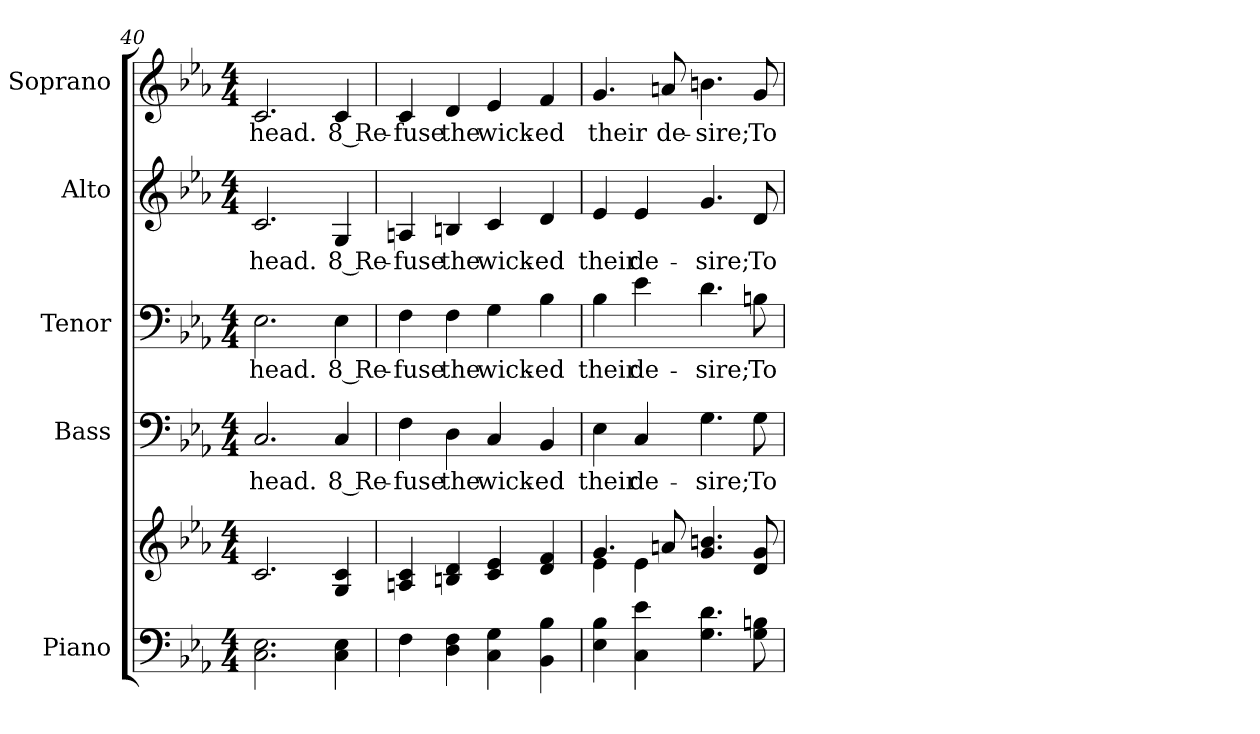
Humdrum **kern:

**kern	**kern	**kern	**text	**kern	**text	**kern	**text	**kern	**text
*part5	*part5	*part4	*part4	*part3	*part3	*part2	*part2	*part1	*part1
*staff6	*staff5	*staff4	*staff4	*staff3	*staff3	*staff2	*staff2	*staff1	*staff1
*I"Piano	*	*I"Bass	*	*I"Tenor	*	*I"Alto	*	*I"Soprano	*
*I'Pno.	*	*I'B.	*	*I'T.	*	*I'A.	*	*I'S.	*
*clefF4	*clefG2	*clefF4	*	*clefF4	*	*clefG2	*	*clefG2	*
*k[b-e-a-]	*k[b-e-a-]	*k[b-e-a-]	*	*k[b-e-a-]	*	*k[b-e-a-]	*	*k[b-e-a-]	*
*E-:	*E-:	*E-:	*	*E-:	*	*E-:	*	*E-:	*
*M4/4	*M4/4	*M4/4	*	*M4/4	*	*M4/4	*	*M4/4	*
=40	=40	=40	=40	=40	=40	=40	=40	=40	=40
!	!	!	!LO:LY:b:color=#000000	!	!	!	!	!	!
!	!	!	!	!	!LO:LY:b:color=#000000	!	!	!	!
!	!	!	!	!	!	!	!LO:LY:b:color=#000000	!	!
!	!	!	!	!	!	!	!	!	!LO:LY:b:color=#000000
2.Ci\ 2.E-i	2.ci/	2.Ci/	head.	2.E-i\	head.	2.ci/	head.	2.ci/	head.
!	!	!	!LO:LY:b:color=#000000	!	!	!	!	!	!
!	!	!	!	!	!LO:LY:b:color=#000000	!	!	!	!
!	!	!	!	!	!	!	!LO:LY:b:color=#000000	!	!
!	!	!	!	!	!	!	!	!	!LO:LY:b:color=#000000
4Ci\ 4E-i	4Gi/ 4ci	4Ci/	8 Re-	4E-i\	8 Re-	4Gi/	8 Re-	4ci/	8 Re-
!!LO:PB:g=z
=41	=41	=41	=41	=41	=41	=41	=41	=41	=41
!	!	!	!LO:LY:b:color=#000000	!	!	!	!	!	!
!	!	!	!	!	!LO:LY:b:color=#000000	!	!	!	!
!	!	!	!	!	!	!	!LO:LY:b:color=#000000	!	!
!	!	!	!	!	!	!	!	!	!LO:LY:b:color=#000000
4Fi\	4Ani/ 4ci	4Fi\	-fuse	4Fi\	-fuse	4Ani/	-fuse	4ci/	-fuse
!	!	!	!LO:LY:b:color=#000000	!	!	!	!	!	!
!	!	!	!	!	!LO:LY:b:color=#000000	!	!	!	!
!	!	!	!	!	!	!	!LO:LY:b:color=#000000	!	!
!	!	!	!	!	!	!	!	!	!LO:LY:b:color=#000000
4Di\ 4Fi	4Bni/ 4di	4Di\	the	4Fi\	the	4Bni/	the	4di/	the
!	!	!	!LO:LY:b:color=#000000	!	!	!	!	!	!
!	!	!	!	!	!LO:LY:b:color=#000000	!	!	!	!
!	!	!	!	!	!	!	!LO:LY:b:color=#000000	!	!
!	!	!	!	!	!	!	!	!	!LO:LY:b:color=#000000
4Ci\ 4Gi	4ci/ 4e-i	4Ci/	wick-	4Gi\	wick-	4ci/	wick-	4e-i/	wick-
!	!	!	!LO:LY:b:color=#000000	!	!	!	!	!	!
!	!	!	!	!	!LO:LY:b:color=#000000	!	!	!	!
!	!	!	!	!	!	!	!LO:LY:b:color=#000000	!	!
!	!	!	!	!	!	!	!	!	!LO:LY:b:color=#000000
4BB-i\ 4B-i	4di/ 4fi	4BB-i/	-ed	4B-i\	-ed	4di/	-ed	4fi/	-ed
=42	=42	=42	=42	=42	=42	=42	=42	=42	=42
*	*^	*	*	*	*	*	*	*	*
!	!	!	!	!LO:LY:b:color=#000000	!	!	!	!	!	!
!	!	!	!	!	!	!LO:LY:b:color=#000000	!	!	!	!
!	!	!	!	!	!	!	!	!LO:LY:b:color=#000000	!	!
!	!	!	!	!	!	!	!	!	!	!LO:LY:b:color=#000000
4E-i\ 4B-i	4.gi/	4e-i\	4E-i\	their	4B-i\	their	4e-i/	their	4.gi/	their
!	!	!	!	!LO:LY:b:color=#000000	!	!	!	!	!	!
!	!	!	!	!	!	!LO:LY:b:color=#000000	!	!	!	!
!	!	!	!	!	!	!	!	!LO:LY:b:color=#000000	!	!
4Ci\ 4e-i	.	4e-i\	4Ci/	de-	4e-i\	de-	4e-i/	de-	.	.
!	!	!	!	!	!	!	!	!	!	!LO:LY:b:color=#000000
.	8ani/	.	.	.	.	.	.	.	8ani/	de-
!	!	!	!	!LO:LY:b:color=#000000	!	!	!	!	!	!
!	!	!	!	!	!	!LO:LY:b:color=#000000	!	!	!	!
!	!	!	!	!	!	!	!	!LO:LY:b:color=#000000	!	!
!	!	!	!	!	!	!	!	!	!	!LO:LY:b:color=#000000
4.Gi\ 4.di	4.gi/ 4.bni	2ryy	4.Gi\	-sire;	4.di\	-sire;	4.gi/	-sire;	4.bni\	-sire;
!	!	!	!	!LO:LY:b:color=#000000	!	!	!	!	!	!
!	!	!	!	!	!	!LO:LY:b:color=#000000	!	!	!	!
!	!	!	!	!	!	!	!	!LO:LY:b:color=#000000	!	!
!	!	!	!	!	!	!	!	!	!	!LO:LY:b:color=#000000
8Gi\ 8Bni	8di/ 8gi	.	8Gi\	To	8Bni\	To	8di/	To	8gi/	To
*	*v	*v	*	*	*	*	*	*	*	*
=	=	=	=	=	=	=	=	=	=
*-	*-	*-	*-	*-	*-	*-	*-	*-	*-
